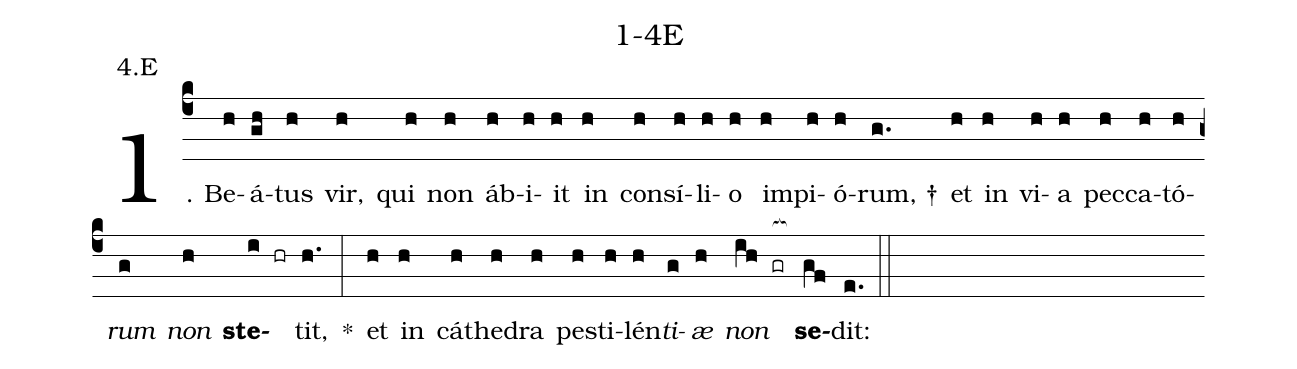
name: 1-4E;
annotation: 4.E;
%%
(c4)1. Be(h)á(gh)tus(h) vir,(h) qui(h) non(h) áb(h)i(h)it(h) in(h) con(h)sí(h)li(h)o(h) im(h)pi(h)ó(h)rum, †(g.) et(h) in(h) vi(h)a(h) pec(h)ca(h)tó(h)<i>rum</i>(g) <i>non</i>(h) <b>ste</b>(i hr)tit,(h.) *(:) et(h) in(h) cá(h)the(h)dra(h) pes(h)ti(h)lén(h)<i>ti</i>(g)<i>æ</i>(h) <i>non</i>(ih gr[ocb:1{]) <b>se</b>(gf[ocb:0}])dit:(e.) (::)
